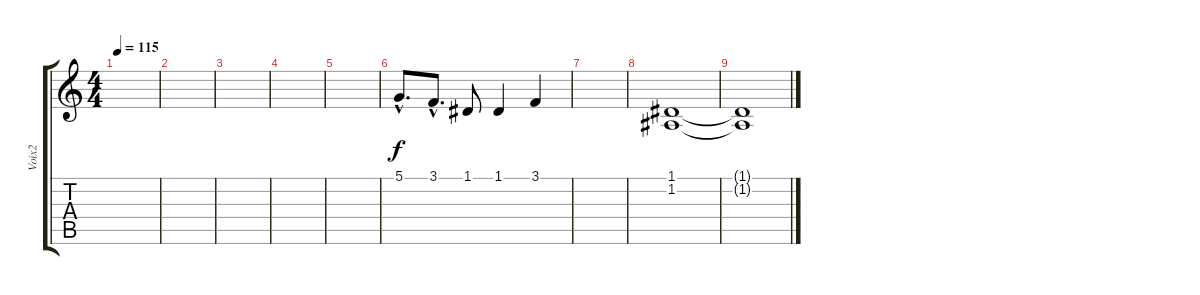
\track ("Voix2" "Voix2") {instrument sopranosax}
\staff {score tabs}
\tuning (D4 A3 F3 C3 G2 C2) {hide}
\ts (4 4)
\tempo 115
\clef g2
\ks c
|
|
|
|
|
5.1{hac}.8{d} 3.1{hac}.8{d} 1.1.8 1.1.4 3.1.4 |
|
(1.1 1.2).1 |
(1.1{t} 1.2{t}).1
